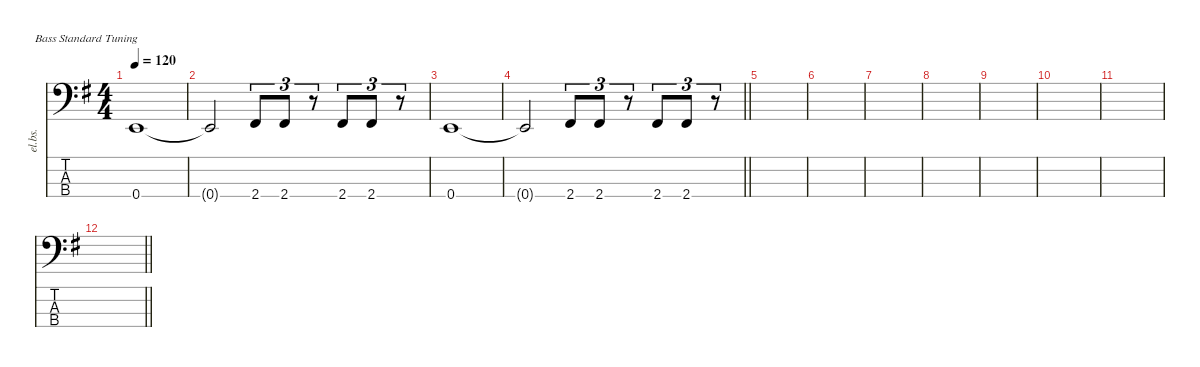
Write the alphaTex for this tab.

\defaultSystemsLayout 4
\hideDynamics
\bracketExtendMode nobrackets
\otherSystemsTrackNameOrientation horizontal
\track ("Bajo 2" "el.bs.") {defaultSystemsLayout 32 instrument electricbassfinger}
\staff {score tabs}
\tuning (G2 D2 A1 E1)
\ts (4 4)
\tempo 120
\clef f4
\ks g
0.4{acc forcenatural}.1{dy f beam Up} |
0.4{t acc forcenatural}.2{beam Up} 2.4{acc #}.8{tu (3 2) beam Up} 2.4{acc #}.8{tu (3 2) beam Up} r.8{tu (3 2) beam Up} 2.4{acc #}.8{tu (3 2) beam Up} 2.4{acc #}.8{tu (3 2) beam Up} r.8{tu (3 2) beam Up} |
0.4{acc forcenatural}.1{beam Up} |
\barLineRight lightlight
0.4{t acc forcenatural}.2{beam Up} 2.4{acc #}.8{tu (3 2) beam Up} 2.4{acc #}.8{tu (3 2) beam Up} r.8{tu (3 2) beam Up} 2.4{acc #}.8{tu (3 2) beam Up} 2.4{acc #}.8{tu (3 2) beam Up} r.8{tu (3 2) beam Up} |
|
|
|
|
|
|
|
\barLineRight lightlight
